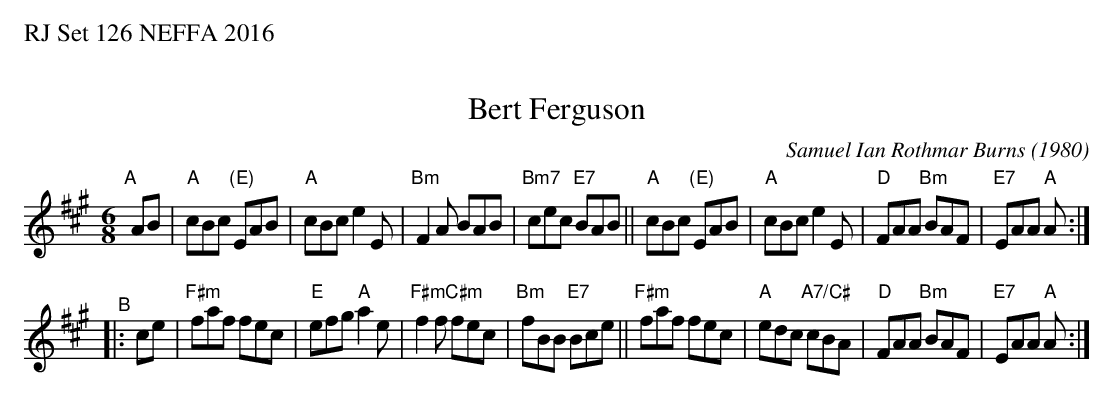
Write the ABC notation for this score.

X:1
T: Bert Ferguson
C: Samuel Ian Rothmar Burns (1980)
M: 6/8
K: A
"^A"[|] AB \
|  "A"cBc "(E)"EAB | "A"cBc e2E | "Bm"F2A BAB | "Bm7"cec "E7"BAB \
|| "A"cBc "(E)"EAB | "A"cBc e2E | "D"FAA "Bm"BAF | "E7"EAA "A"A :|
"^B"|: ce \
|  "F#m"faf fec | "E"efg "A"a2e | "F#m"f2f "C#m"fec | "Bm"fBB "E7"Bce \
|| "F#m"faf fec | "A"edc "A7/C#"cBA | "D"FAA "Bm"BAF |"E7"EAA "A"A :|
